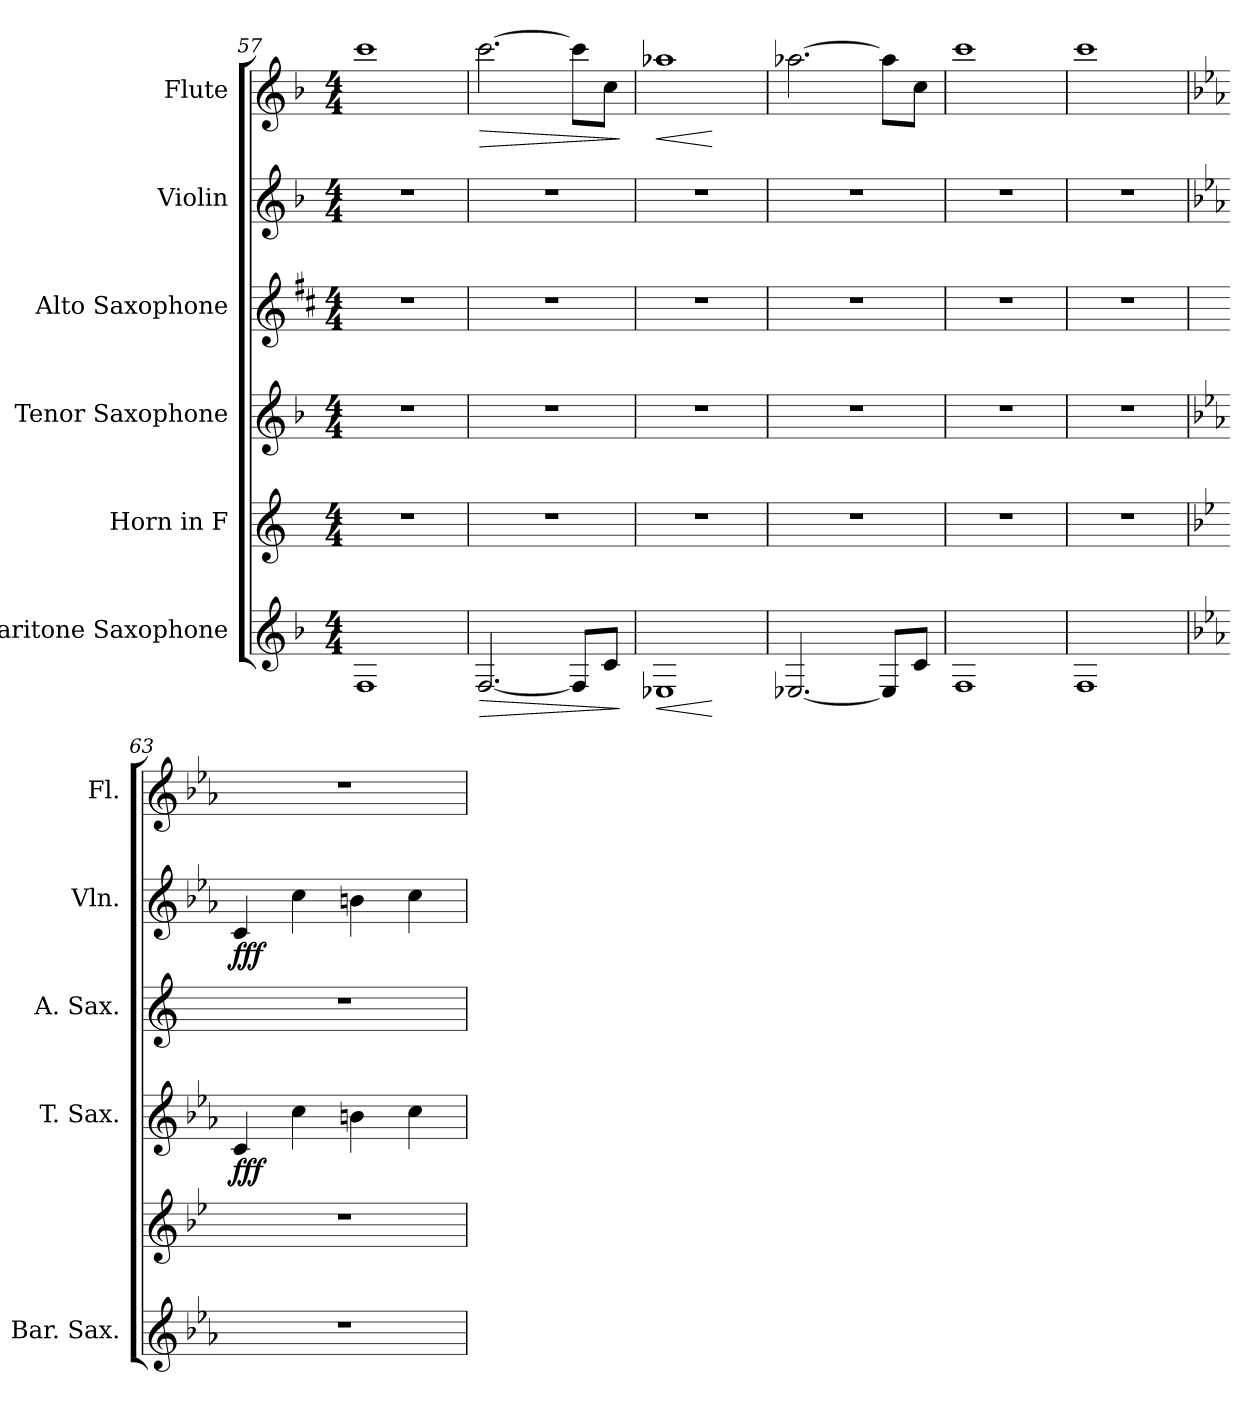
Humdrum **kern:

**kern	**dynam	**kern	**kern	**dynam	**kern	**kern	**dynam	**kern	**dynam
*part6	*part6	*part5	*part4	*part4	*part3	*part2	*part2	*part1	*part1
*staff6	*staff6	*staff5	*staff4	*staff4	*staff3	*staff2	*staff2	*staff1	*staff1
*I"Baritone Saxophone	*	*I"Horn in F	*I"Tenor Saxophone	*	*I"Alto Saxophone	*I"Violin	*	*I"Flute	*
*I'Bar. Sax.	*	*	*I'T. Sax.	*	*I'A. Sax.	*I'Vln.	*	*I'Fl.	*
*clefG2	*	*clefG2	*clefG2	*	*clefG2	*clefG2	*	*clefG2	*
*ITrd12c21	*	*ITrd4c7	*ITrd8c14	*	*ITrd5c9	*	*	*	*
*k[b-]	*	*k[b-]	*k[b-]	*	*k[b-]	*k[b-]	*	*k[b-]	*
*M4/4	*	*M4/4	*M4/4	*	*M4/4	*M4/4	*	*M4/4	*
=57	=57	=57	=57	=57	=57	=57	=57	=57	=57
1FF	.	1r	1r	.	1r	1r	.	1ccc	.
=58	=58	=58	=58	=58	=58	=58	=58	=58	=58
!	!LO:HP:b	!	!	!	!	!	!	!	!LO:HP:b
[2.FF/	>	1r	1r	.	1r	1r	.	[2.ccc\	>
8FF/L]	.	.	.	.	.	.	.	8ccc\L]	.
8C/J	.	.	.	.	.	.	.	8cc\J	.
.	]	.	.	.	.	.	.	.	]
=59	=59	=59	=59	=59	=59	=59	=59	=59	=59
!	!LO:HP:b	!	!	!	!	!	!	!	!LO:HP:b
1EE-X	<	1r	1r	.	1r	1r	.	1aa-X	<
.	[	.	.	.	.	.	.	.	[
!!LO:PB:g=z
=60	=60	=60	=60	=60	=60	=60	=60	=60	=60
[2.EE-X/	.	1r	1r	.	1r	1r	.	[2.aa-X\	.
8EE-/L]	.	.	.	.	.	.	.	8aa-\L]	.
8C/J	.	.	.	.	.	.	.	8cc\J	.
=61	=61	=61	=61	=61	=61	=61	=61	=61	=61
1FF	.	1r	1r	.	1r	1r	.	1ccc	.
=62	=62	=62	=62	=62	=62	=62	=62	=62	=62
1FF	.	1r	1r	.	1r	1r	.	1ccc	.
=63	=63	=63	=63	=63	=63	=63	=63	=63	=63
*k[b-e-a-]	*	*k[b-e-a-]	*k[b-e-a-]	*	*k[b-e-a-]	*k[b-e-a-]	*	*k[b-e-a-]	*
!	!	!	!	!LO:DY:b	!	!	!LO:DY:b	!	!
1r	.	1r	4C/	fff	1r	4c/	fff	1r	.
.	.	.	4c\	.	.	4cc\	.	.	.
.	.	.	4Bn\	.	.	4bn\	.	.	.
.	.	.	4c\	.	.	4cc\	.	.	.
=	=	=	=	=	=	=	=	=	=
*-	*-	*-	*-	*-	*-	*-	*-	*-	*-
